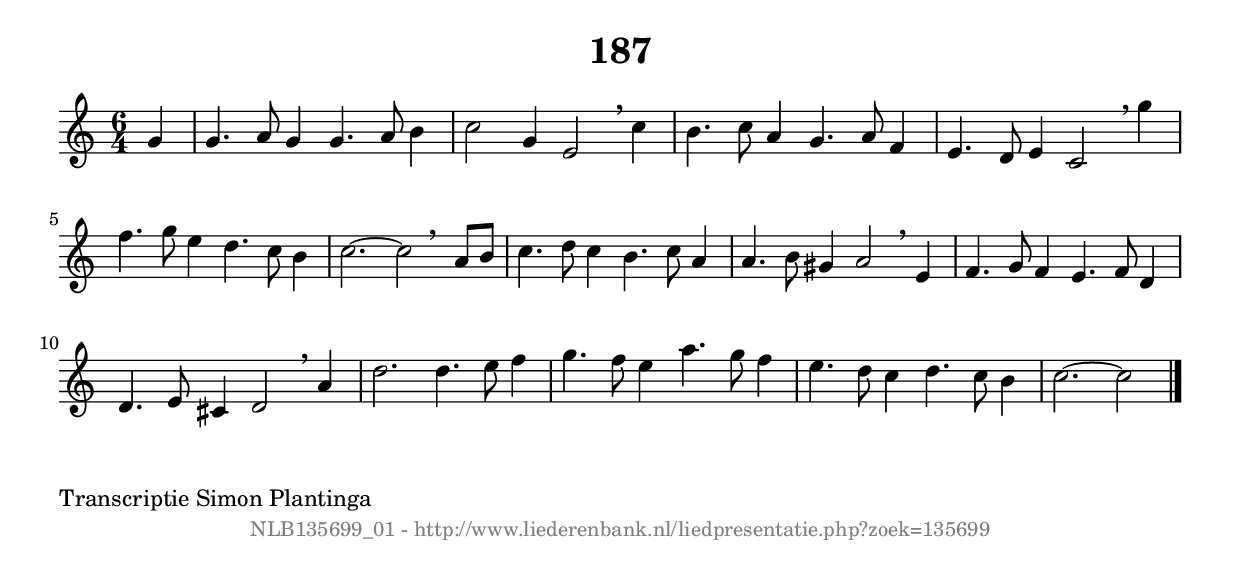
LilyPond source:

%
% produced by wce2krn 1.64 (7 June 2014)
%
\version"2.16"
#(append! paper-alist '(("long" . (cons (* 210 mm) (* 2000 mm)))))
#(set-default-paper-size "long")
sb = {\breathe}
mBreak = {\breathe }
bBreak = {\breathe }
x = {\once\override NoteHead #'style = #'cross }
gl=\glissando
itime={\override Staff.TimeSignature #'stencil = ##f }
ficta = {\once\set suggestAccidentals = ##t}
fine = {\once\override Score.RehearsalMark #'self-alignment-X = #1 \mark \markup {\italic{Fine}}}
dc = {\once\override Score.RehearsalMark #'self-alignment-X = #1 \mark \markup {\italic{D.C.}}}
dcf = {\once\override Score.RehearsalMark #'self-alignment-X = #1 \mark \markup {\italic{D.C. al Fine}}}
dcc = {\once\override Score.RehearsalMark #'self-alignment-X = #1 \mark \markup {\italic{D.C. al Coda}}}
ds = {\once\override Score.RehearsalMark #'self-alignment-X = #1 \mark \markup {\italic{D.S.}}}
dsf = {\once\override Score.RehearsalMark #'self-alignment-X = #1 \mark \markup {\italic{D.S. al Fine}}}
dsc = {\once\override Score.RehearsalMark #'self-alignment-X = #1 \mark \markup {\italic{D.S. al Coda}}}
pv = {\set Score.repeatCommands = #'((volta "1"))}
sv = {\set Score.repeatCommands = #'((volta "2"))}
tv = {\set Score.repeatCommands = #'((volta "3"))}
qv = {\set Score.repeatCommands = #'((volta "4"))}
xv = {\set Score.repeatCommands = #'((volta #f))}
\header{ tagline = ""
title = "187"
}
\score {{
\key c \major
\relative g'
{
\set melismaBusyProperties = #'()
\partial 32*8
\time 6/4
\tempo 4=120
\override Score.MetronomeMark #'transparent = ##t
\override Score.RehearsalMark #'break-visibility = #(vector #t #t #f)
g4 | g4. a8 g4 g4. a8 b4 | c2 g4 e2 \sb c'4 | b4. c8 a4 g4. a8 f4 | e4. d8 e4 c2 \sb g''4 | f4. g8 e4 d4. c8 b4 | c2.~ c2 \bar ":|:" \bBreak
a8 b8 | c4. d8 c4 b4. c8 a4 | a4. b8 gis4 a2 \sb e4 | f4. g8 f4 e4. f8 d4 | d4. e8 cis4 d2 \mBreak
a'4 | d2. d4. e8 f4 | g4. f8 e4 a4. g8 f4 | e4. d8 c4 d4. c8 b4 | c2.~ c2 \bar "|."
 }}
 \midi { }
 \layout {
            indent = 0.0\cm
}
}
\markup { \wordwrap-string #" 
Transcriptie Simon Plantinga
"}
\markup { \vspace #0 } \markup { \with-color #grey \fill-line { \center-column { \smaller "NLB135699_01 - http://www.liederenbank.nl/liedpresentatie.php?zoek=135699" } } }
